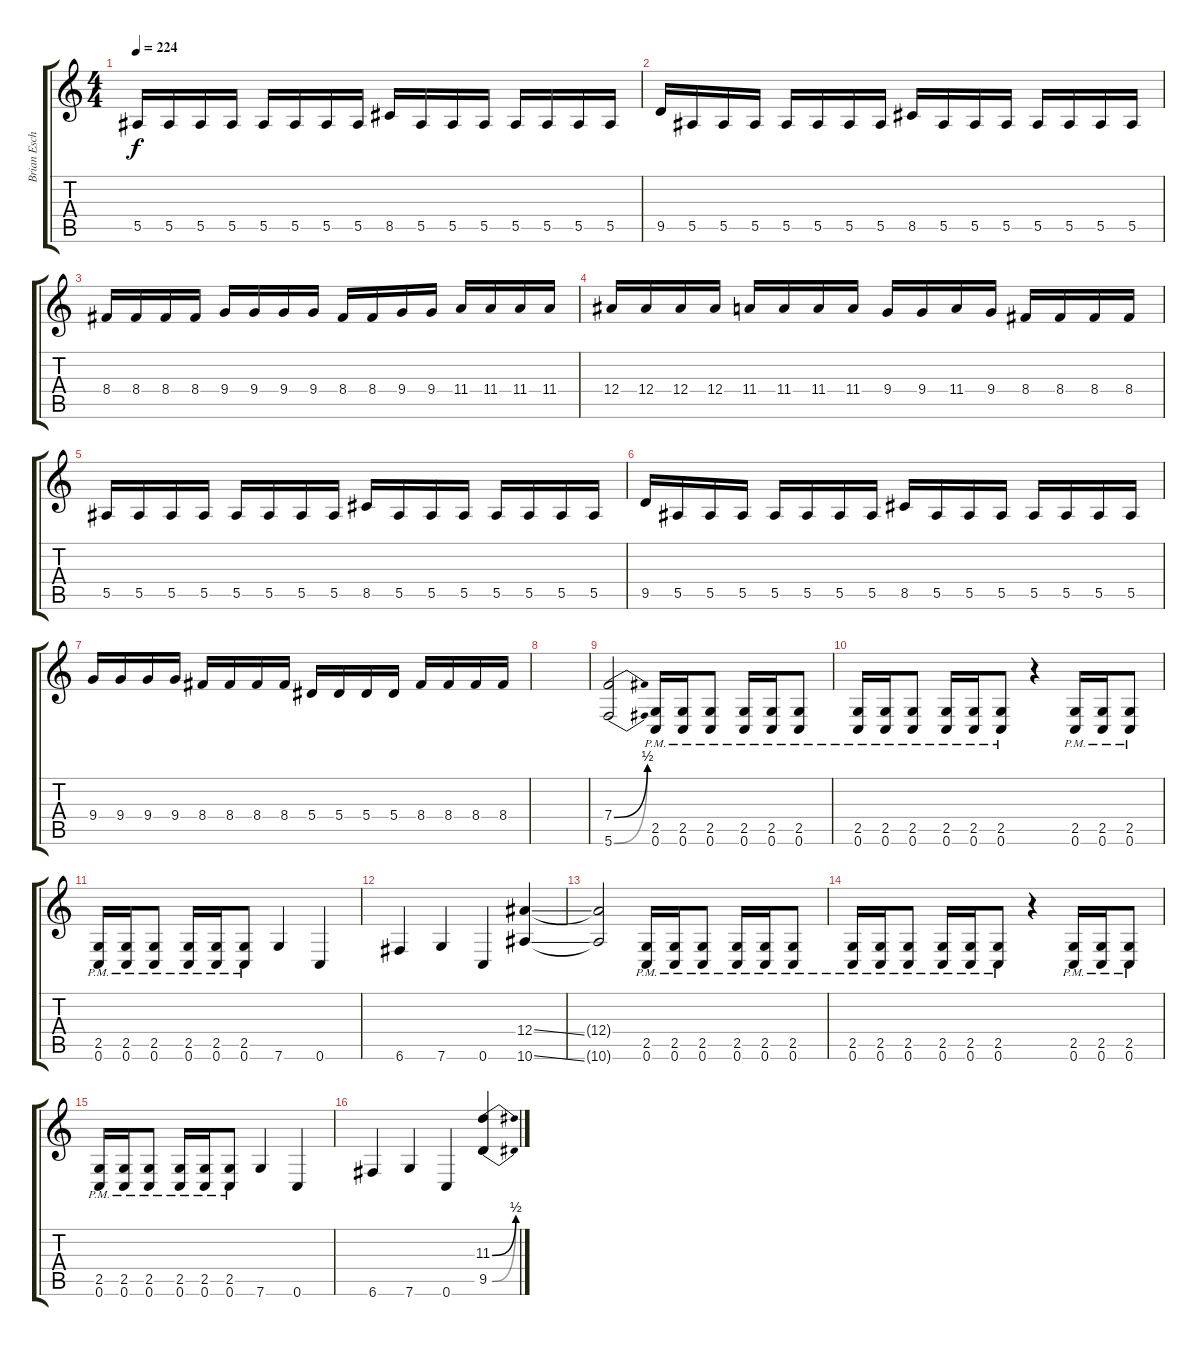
\track ("Brian Eschbach (Lead Guitar)" "Brian Esch") {instrument distortionguitar}
\staff {score tabs}
\tuning (C4 G3 Eb3 Bb2 F2 C2) {hide}
\ts (4 4)
\tempo 224
\clef g2
\ks c
5.5.16{dy f} 5.5.16 5.5.16 5.5.16 5.5.16 5.5.16 5.5.16 5.5.16 8.5.16 5.5.16 5.5.16 5.5.16 5.5.16 5.5.16 5.5.16 5.5.16 |
9.5.16 5.5.16 5.5.16 5.5.16 5.5.16 5.5.16 5.5.16 5.5.16 8.5.16 5.5.16 5.5.16 5.5.16 5.5.16 5.5.16 5.5.16 5.5.16 |
8.4.16 8.4.16 8.4.16 8.4.16 9.4.16 9.4.16 9.4.16 9.4.16 8.4.16 8.4.16 9.4.16 9.4.16 11.4.16 11.4.16 11.4.16 11.4.16 |
12.4.16 12.4.16 12.4.16 12.4.16 11.4.16 11.4.16 11.4.16 11.4.16 9.4.16 9.4.16 11.4.16 9.4.16 8.4.16 8.4.16 8.4.16 8.4.16 |
5.5.16 5.5.16 5.5.16 5.5.16 5.5.16 5.5.16 5.5.16 5.5.16 8.5.16 5.5.16 5.5.16 5.5.16 5.5.16 5.5.16 5.5.16 5.5.16 |
9.5.16 5.5.16 5.5.16 5.5.16 5.5.16 5.5.16 5.5.16 5.5.16 8.5.16 5.5.16 5.5.16 5.5.16 5.5.16 5.5.16 5.5.16 5.5.16 |
9.4.16 9.4.16 9.4.16 9.4.16 8.4.16 8.4.16 8.4.16 8.4.16 5.4.16 5.4.16 5.4.16 5.4.16 8.4.16 8.4.16 8.4.16 8.4.16 |
|
(7.4{be (bend 0 0 60 2)} 5.6{be (bend 0 0 60 2)}).2 (2.5{pm} 0.6{pm}).16 (2.5{pm} 0.6{pm}).16 (2.5{pm} 0.6{pm}).8 (2.5{pm} 0.6{pm}).16 (2.5{pm} 0.6{pm}).16 (2.5{pm} 0.6{pm}).8 |
(2.5{pm} 0.6{pm}).16 (2.5{pm} 0.6{pm}).16 (2.5{pm} 0.6{pm}).8 (2.5{pm} 0.6{pm}).16 (2.5{pm} 0.6{pm}).16 (2.5{pm} 0.6{pm}).8 r.4 (2.5{pm} 0.6{pm}).16 (2.5{pm} 0.6{pm}).16 (2.5{pm} 0.6{pm}).8 |
(2.5{pm} 0.6{pm}).16 (2.5{pm} 0.6{pm}).16 (2.5{pm} 0.6{pm}).8 (2.5{pm} 0.6{pm}).16 (2.5{pm} 0.6{pm}).16 (2.5{pm} 0.6{pm}).8 7.6.4 0.6.4 |
6.6.4 7.6.4 0.6.4 (12.4{ss} 10.6{ss}).4 |
(12.4{t} 10.6{t}).2 (2.5{pm} 0.6{pm}).16 (2.5{pm} 0.6{pm}).16 (2.5{pm} 0.6{pm}).8 (2.5{pm} 0.6{pm}).16 (2.5{pm} 0.6{pm}).16 (2.5{pm} 0.6{pm}).8 |
(2.5{pm} 0.6{pm}).16 (2.5{pm} 0.6{pm}).16 (2.5{pm} 0.6{pm}).8 (2.5{pm} 0.6{pm}).16 (2.5{pm} 0.6{pm}).16 (2.5{pm} 0.6{pm}).8 r.4 (2.5{pm} 0.6{pm}).16 (2.5{pm} 0.6{pm}).16 (2.5{pm} 0.6{pm}).8 |
(2.5{pm} 0.6{pm}).16 (2.5{pm} 0.6{pm}).16 (2.5{pm} 0.6{pm}).8 (2.5{pm} 0.6{pm}).16 (2.5{pm} 0.6{pm}).16 (2.5{pm} 0.6{pm}).8 7.6.4 0.6.4 |
6.6.4 7.6.4 0.6.4 (11.3{be (bend 0 0 60 2)} 9.5{be (bend 0 0 60 2)}).4
